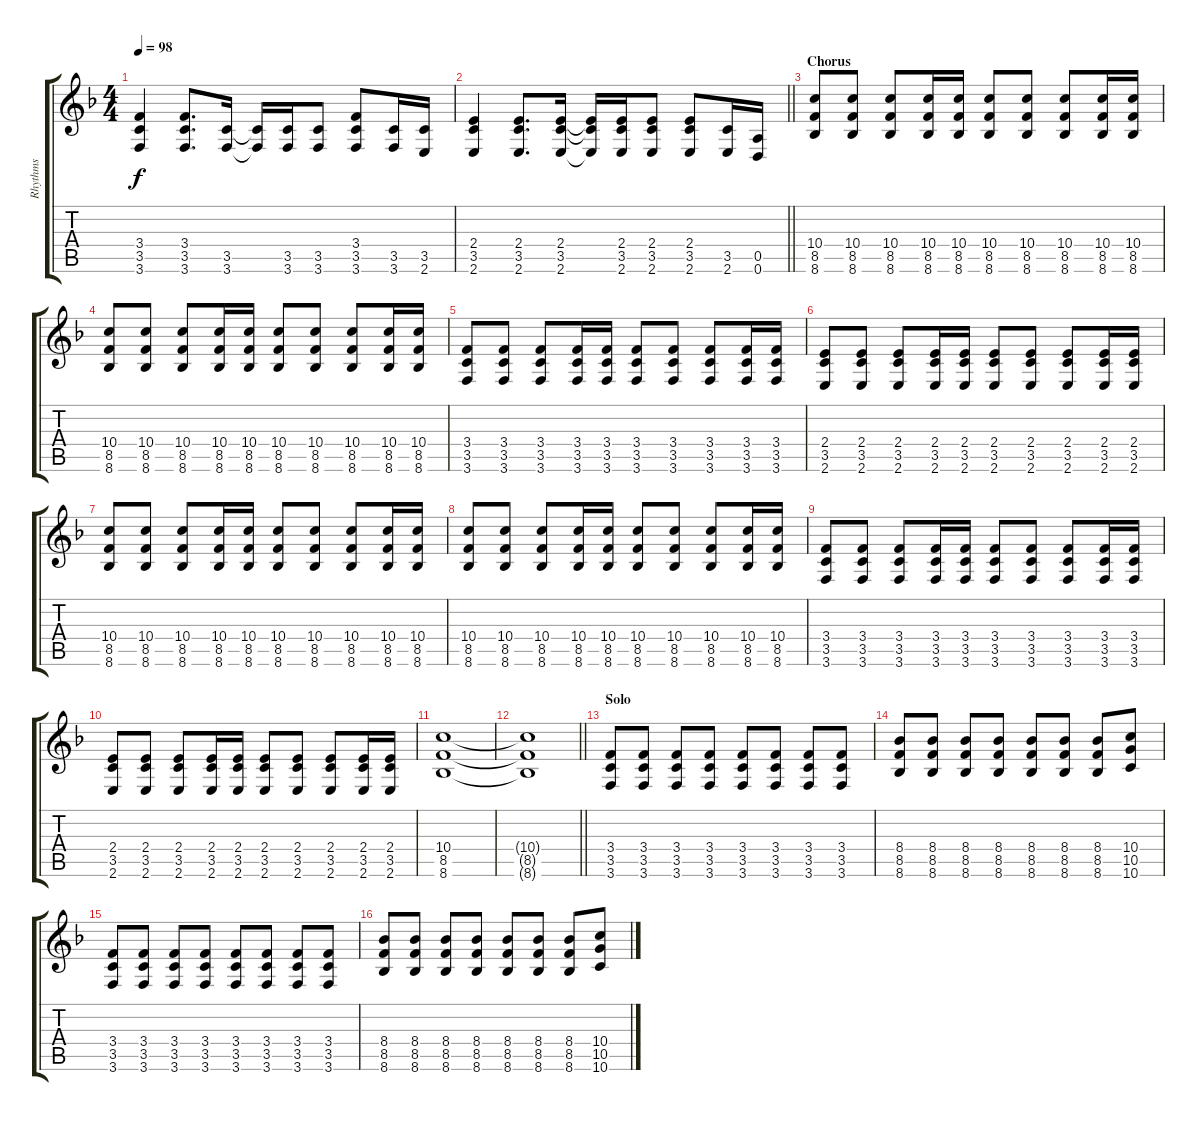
\track ("Rhythms" "Rhythms") {instrument electricguitarclean}
\staff {score tabs}
\tuning (E4 B3 G3 D3 A2 D2) {hide}
\ts (4 4)
\tempo 98
\clef g2
\ks f
(3.4 3.5 3.6).4{dy f} (3.4 3.5 3.6).8{d} (3.5 3.6).16 (3.5{t} 3.6{t}).16 (3.5 3.6).16 (3.5 3.6).8 (3.4 3.5 3.6).8 (3.5 3.6).16 (3.5 2.6).16 |
\barLineRight lightlight
(2.4 3.5 2.6).4 (2.4 3.5 2.6).8{d} (2.4 3.5 2.6).16 (2.4{t} 3.5{t} 2.6{t}).16 (2.4 3.5 2.6).16 (2.4 3.5 2.6).8 (2.4 3.5 2.6).8 (3.5 2.6).16 (0.5 0.6).16 |
\section ("" "Chorus")
(10.4 8.5 8.6).8 (10.4 8.5 8.6).8 (10.4 8.5 8.6).8 (10.4 8.5 8.6).16 (10.4 8.5 8.6).16 (10.4 8.5 8.6).8 (10.4 8.5 8.6).8 (10.4 8.5 8.6).8 (10.4 8.5 8.6).16 (10.4 8.5 8.6).16 |
(10.4 8.5 8.6).8 (10.4 8.5 8.6).8 (10.4 8.5 8.6).8 (10.4 8.5 8.6).16 (10.4 8.5 8.6).16 (10.4 8.5 8.6).8 (10.4 8.5 8.6).8 (10.4 8.5 8.6).8 (10.4 8.5 8.6).16 (10.4 8.5 8.6).16 |
(3.4 3.5 3.6).8 (3.4 3.5 3.6).8 (3.4 3.5 3.6).8 (3.4 3.5 3.6).16 (3.4 3.5 3.6).16 (3.4 3.5 3.6).8 (3.4 3.5 3.6).8 (3.4 3.5 3.6).8 (3.4 3.5 3.6).16 (3.4 3.5 3.6).16 |
(2.4 3.5 2.6).8 (2.4 3.5 2.6).8 (2.4 3.5 2.6).8 (2.4 3.5 2.6).16 (2.4 3.5 2.6).16 (2.4 3.5 2.6).8 (2.4 3.5 2.6).8 (2.4 3.5 2.6).8 (2.4 3.5 2.6).16 (2.4 3.5 2.6).16 |
(10.4 8.5 8.6).8 (10.4 8.5 8.6).8 (10.4 8.5 8.6).8 (10.4 8.5 8.6).16 (10.4 8.5 8.6).16 (10.4 8.5 8.6).8 (10.4 8.5 8.6).8 (10.4 8.5 8.6).8 (10.4 8.5 8.6).16 (10.4 8.5 8.6).16 |
(10.4 8.5 8.6).8 (10.4 8.5 8.6).8 (10.4 8.5 8.6).8 (10.4 8.5 8.6).16 (10.4 8.5 8.6).16 (10.4 8.5 8.6).8 (10.4 8.5 8.6).8 (10.4 8.5 8.6).8 (10.4 8.5 8.6).16 (10.4 8.5 8.6).16 |
(3.4 3.5 3.6).8 (3.4 3.5 3.6).8 (3.4 3.5 3.6).8 (3.4 3.5 3.6).16 (3.4 3.5 3.6).16 (3.4 3.5 3.6).8 (3.4 3.5 3.6).8 (3.4 3.5 3.6).8 (3.4 3.5 3.6).16 (3.4 3.5 3.6).16 |
(2.4 3.5 2.6).8 (2.4 3.5 2.6).8 (2.4 3.5 2.6).8 (2.4 3.5 2.6).16 (2.4 3.5 2.6).16 (2.4 3.5 2.6).8 (2.4 3.5 2.6).8 (2.4 3.5 2.6).8 (2.4 3.5 2.6).16 (2.4 3.5 2.6).16 |
(10.4 8.5 8.6).1 |
\barLineRight lightlight
(10.4{t} 8.5{t} 8.6{t}).1 |
\section ("" "Solo")
(3.4 3.5 3.6).8 (3.4 3.5 3.6).8 (3.4 3.5 3.6).8 (3.4 3.5 3.6).8 (3.4 3.5 3.6).8 (3.4 3.5 3.6).8 (3.4 3.5 3.6).8 (3.4 3.5 3.6).8 |
(8.4 8.5 8.6).8 (8.4 8.5 8.6).8 (8.4 8.5 8.6).8 (8.4 8.5 8.6).8 (8.4 8.5 8.6).8 (8.4 8.5 8.6).8 (8.4 8.5 8.6).8 (10.4 10.5 10.6).8 |
(3.4 3.5 3.6).8 (3.4 3.5 3.6).8 (3.4 3.5 3.6).8 (3.4 3.5 3.6).8 (3.4 3.5 3.6).8 (3.4 3.5 3.6).8 (3.4 3.5 3.6).8 (3.4 3.5 3.6).8 |
(8.4 8.5 8.6).8 (8.4 8.5 8.6).8 (8.4 8.5 8.6).8 (8.4 8.5 8.6).8 (8.4 8.5 8.6).8 (8.4 8.5 8.6).8 (8.4 8.5 8.6).8 (10.4 10.5 10.6).8
